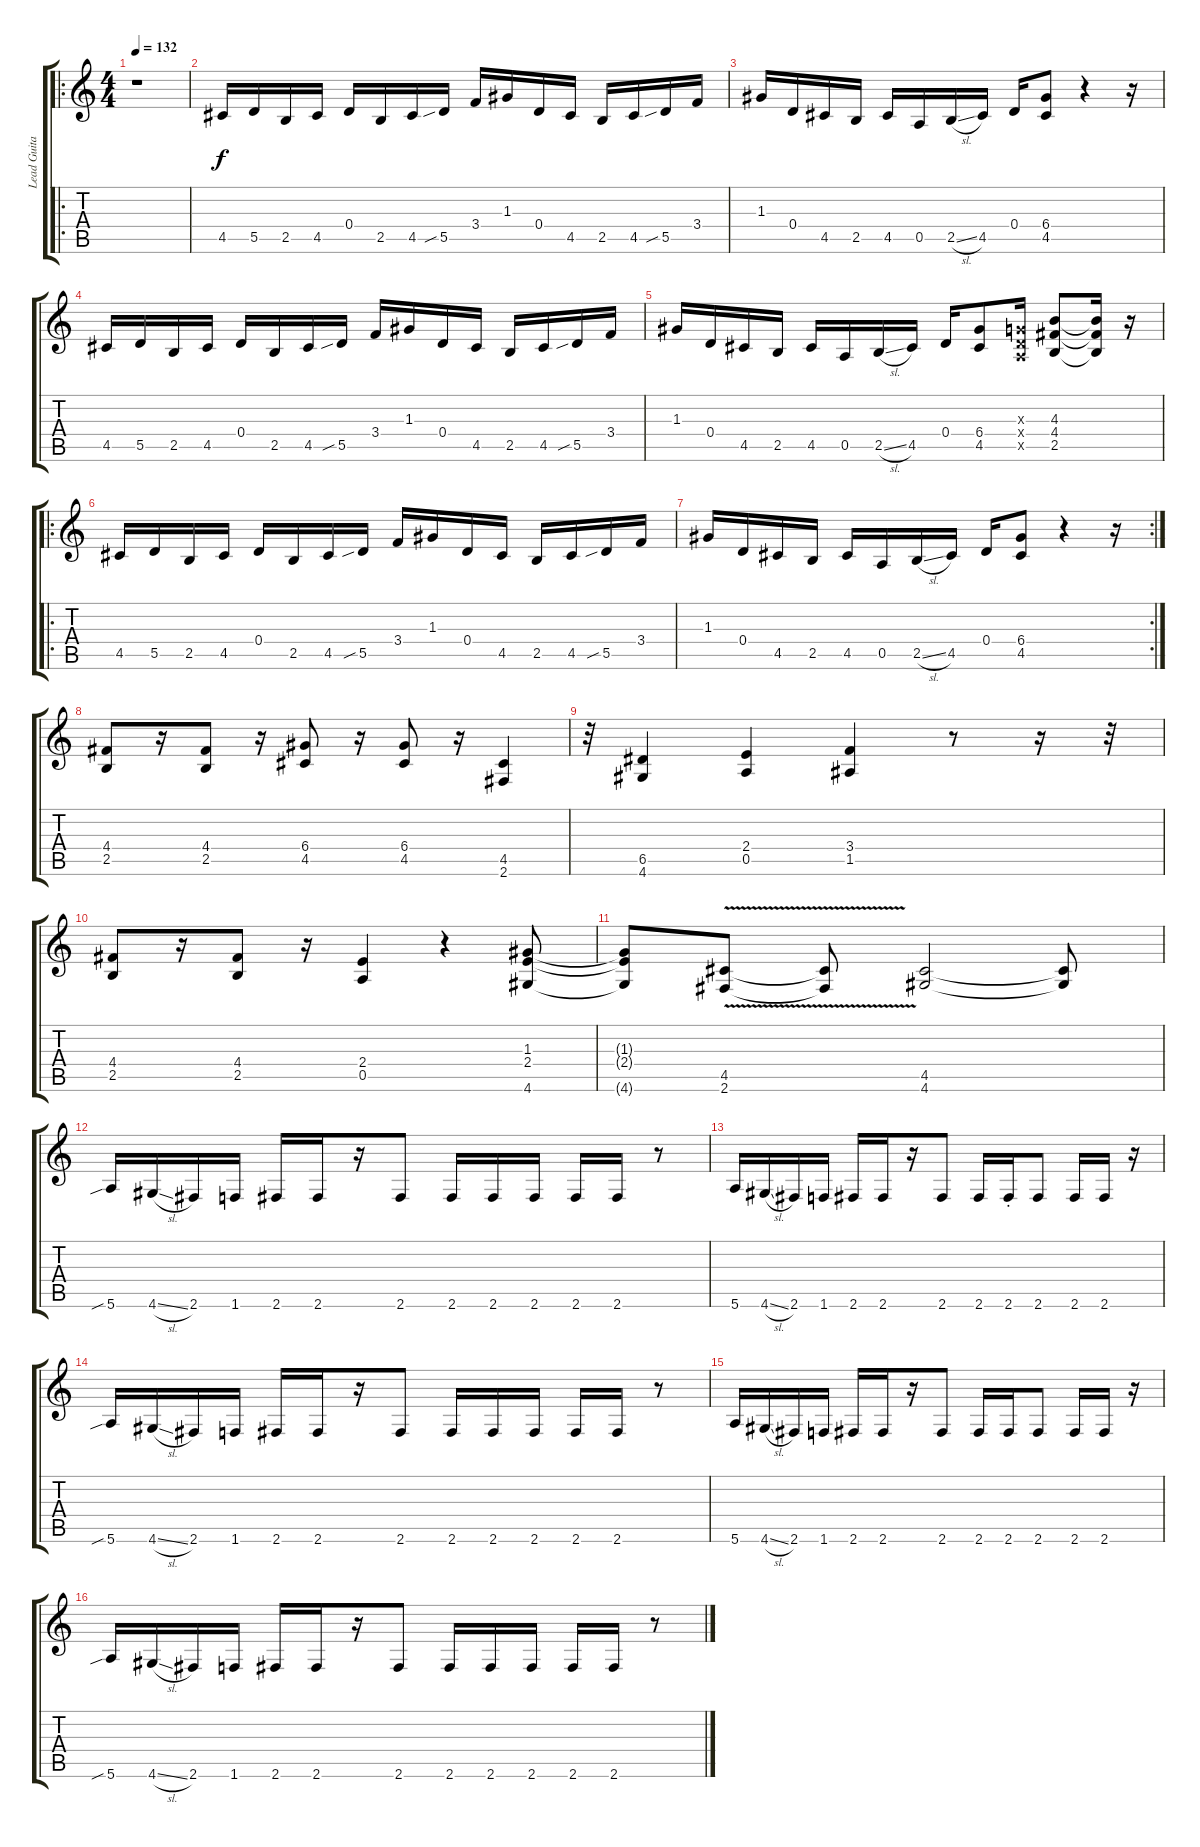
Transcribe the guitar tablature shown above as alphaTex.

\track ("Lead Guitar" "Lead Guita") {instrument distortionguitar}
\staff {score tabs}
\tuning (E4 B3 G3 D3 A2 E2) {hide}
\ro
\ts (4 4)
\tempo 132
\clef g2
\ks c
r.1{dy f instrument distortionguitar} |
4.5.16 5.5.16 2.5.16 4.5.16 0.4.16 2.5.16 4.5.16 5.5{sib}.16 3.4.16 1.3.16 0.4.16 4.5.16 2.5.16 4.5.16 5.5{sib}.16 3.4.16 |
1.3.16 0.4.16 4.5.16 2.5.16 4.5.16 0.5.16 2.5{sl}.16 4.5.16 0.4.16 (6.4 4.5).8 r.4 r.16 |
4.5.16 5.5.16 2.5.16 4.5.16 0.4.16 2.5.16 4.5.16 5.5{sib}.16 3.4.16 1.3.16 0.4.16 4.5.16 2.5.16 4.5.16 5.5{sib}.16 3.4.16 |
1.3.16 0.4.16 4.5.16 2.5.16 4.5.16 0.5.16 2.5{sl}.16 4.5.16 0.4.16 (6.4 4.5).8 (0.3{x} 0.4{x} 0.5{x}).16 (4.3 4.4 2.5).8 (4.3{t} 4.4{t} 2.5{t}).16 r.16 |
\ro
4.5.16 5.5.16 2.5.16 4.5.16 0.4.16 2.5.16 4.5.16 5.5{sib}.16 3.4.16 1.3.16 0.4.16 4.5.16 2.5.16 4.5.16 5.5{sib}.16 3.4.16 |
\rc 2
1.3.16 0.4.16 4.5.16 2.5.16 4.5.16 0.5.16 2.5{sl}.16 4.5.16 0.4.16 (6.4 4.5).8 r.4 r.16 |
(4.4 2.5).8 r.16 (4.4 2.5).8 r.16 (6.4 4.5).8 r.16 (6.4 4.5).8 r.16 (4.5 2.6).4 |
r.32 (6.5 4.6).4 (2.4 0.5).4 (3.4 1.5).4 r.8 r.16 r.32 |
(4.4 2.5).8 r.16 (4.4 2.5).8 r.16 (2.4 0.5).4 r.4 (1.3 2.4 4.6).8 |
(1.3{t} 2.4{t} 4.6{t}).8 (4.5 2.6{v}).8 (4.5{t} 2.6{t}).8 (4.5 4.6).2 (4.5{t} 4.6{t}).8 |
5.6{sib}.16 4.6{sl}.16 2.6.16 1.6.16 2.6.16 2.6.16 r.16 2.6.8 2.6.16 2.6.16 2.6.16 2.6.16 2.6.16 r.8 |
5.6.16 4.6{sl}.16 2.6.16 1.6.16 2.6.16 2.6.16 r.16 2.6.8 2.6.16 2.6{st}.16 2.6.8 2.6.16 2.6.16 r.16 |
5.6{sib}.16 4.6{sl}.16 2.6.16 1.6.16 2.6.16 2.6.16 r.16 2.6.8 2.6.16 2.6.16 2.6.16 2.6.16 2.6.16 r.8 |
5.6.16 4.6{sl}.16 2.6.16 1.6.16 2.6.16 2.6.16 r.16 2.6.8 2.6.16 2.6.16 2.6.8 2.6.16 2.6.16 r.16 |
5.6{sib}.16 4.6{sl}.16 2.6.16 1.6.16 2.6.16 2.6.16 r.16 2.6.8 2.6.16 2.6.16 2.6.16 2.6.16 2.6.16 r.8
